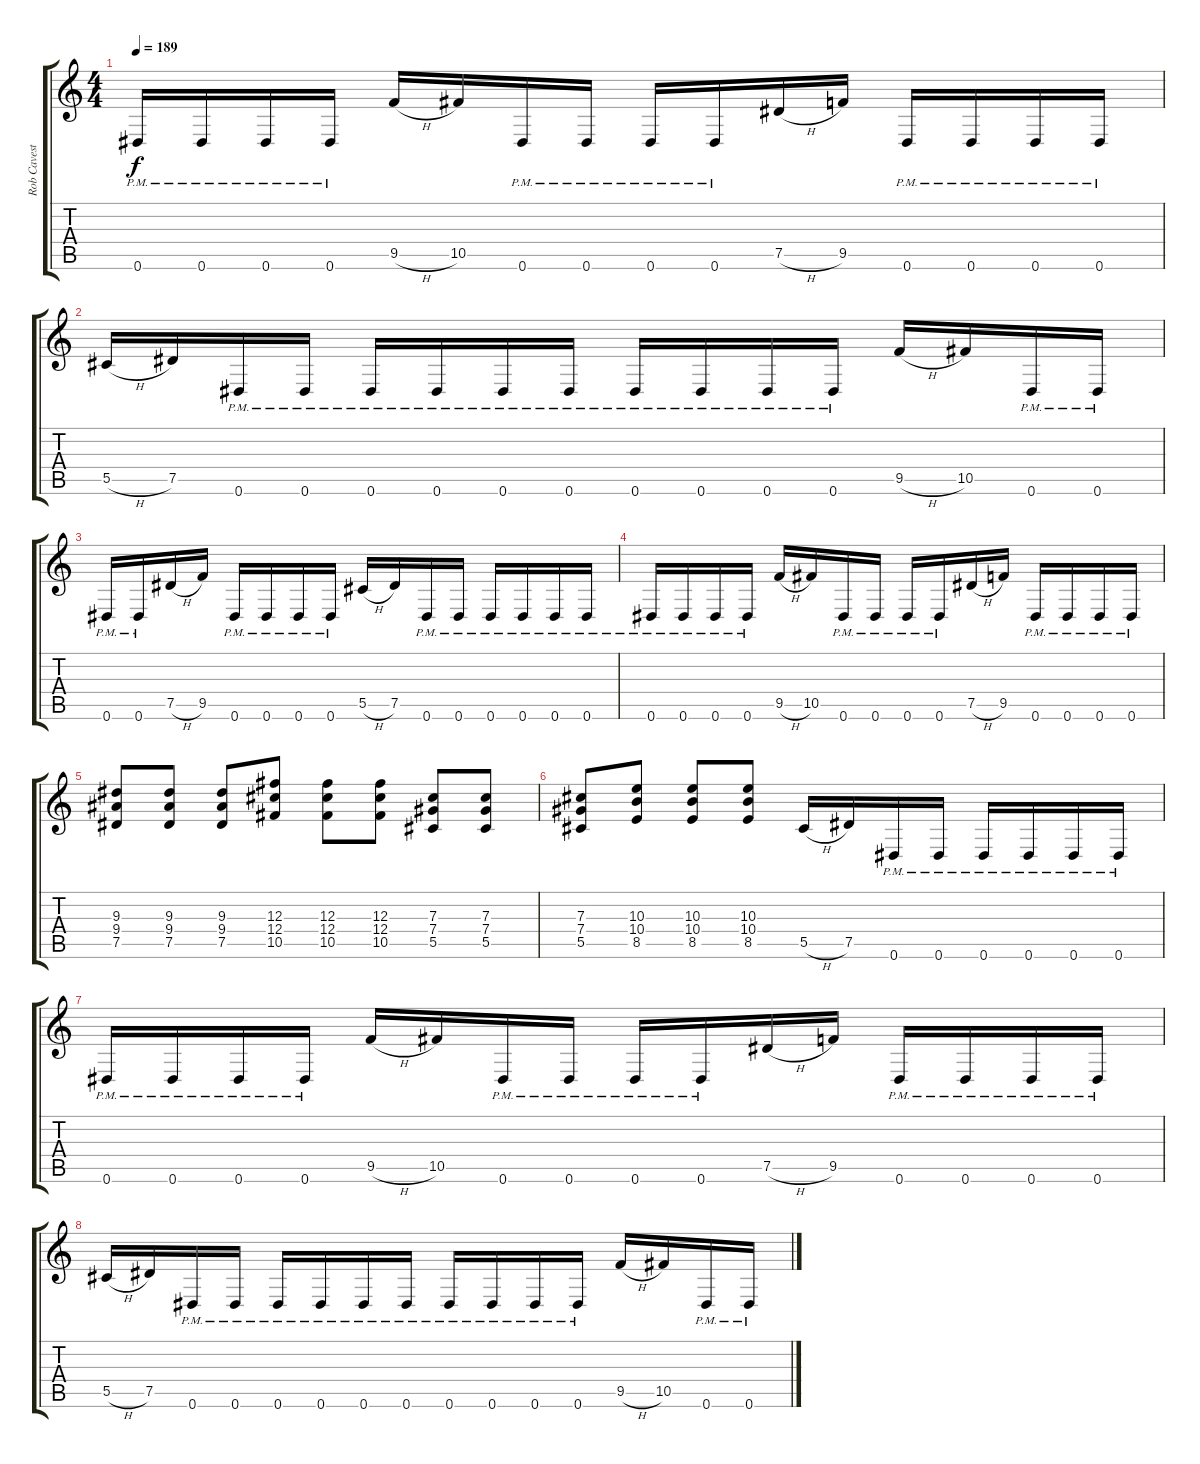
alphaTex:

\track ("Rob Cavestany" "Rob Cavest") {instrument distortionguitar}
\staff {score tabs}
\tuning (Eb4 Bb3 Gb3 Db3 Ab2 Eb2) {hide}
\ts (4 4)
\tempo 189
\clef g2
\ks c
0.6{pm}.16{dy f} 0.6{pm}.16 0.6{pm}.16 0.6{pm}.16 9.5{h}.16 10.5.16 0.6{pm}.16 0.6{pm}.16 0.6{pm}.16 0.6{pm}.16 7.5{h}.16 9.5.16 0.6{pm}.16 0.6{pm}.16 0.6{pm}.16 0.6{pm}.16 |
5.5{h}.16 7.5.16 0.6{pm}.16 0.6{pm}.16 0.6{pm}.16 0.6{pm}.16 0.6{pm}.16 0.6{pm}.16 0.6{pm}.16 0.6{pm}.16 0.6{pm}.16 0.6{pm}.16 9.5{h}.16 10.5.16 0.6{pm}.16 0.6{pm}.16 |
0.6{pm}.16 0.6{pm}.16 7.5{h}.16 9.5.16 0.6{pm}.16 0.6{pm}.16 0.6{pm}.16 0.6{pm}.16 5.5{h}.16 7.5.16 0.6{pm}.16 0.6{pm}.16 0.6{pm}.16 0.6{pm}.16 0.6{pm}.16 0.6{pm}.16 |
0.6{pm}.16 0.6{pm}.16 0.6{pm}.16 0.6{pm}.16 9.5{h}.16 10.5.16 0.6{pm}.16 0.6{pm}.16 0.6{pm}.16 0.6{pm}.16 7.5{h}.16 9.5.16 0.6{pm}.16 0.6{pm}.16 0.6{pm}.16 0.6{pm}.16 |
(9.3 9.4 7.5).8 (9.3 9.4 7.5).8 (9.3 9.4 7.5).8 (12.3 12.4 10.5).8 (12.3 12.4 10.5).8 (12.3 12.4 10.5).8 (7.3 7.4 5.5).8 (7.3 7.4 5.5).8 |
(7.3 7.4 5.5).8 (10.3 10.4 8.5).8 (10.3 10.4 8.5).8 (10.3 10.4 8.5).8 5.5{h}.16 7.5.16 0.6{pm}.16 0.6{pm}.16 0.6{pm}.16 0.6{pm}.16 0.6{pm}.16 0.6{pm}.16 |
0.6{pm}.16 0.6{pm}.16 0.6{pm}.16 0.6{pm}.16 9.5{h}.16 10.5.16 0.6{pm}.16 0.6{pm}.16 0.6{pm}.16 0.6{pm}.16 7.5{h}.16 9.5.16 0.6{pm}.16 0.6{pm}.16 0.6{pm}.16 0.6{pm}.16 |
5.5{h}.16 7.5.16 0.6{pm}.16 0.6{pm}.16 0.6{pm}.16 0.6{pm}.16 0.6{pm}.16 0.6{pm}.16 0.6{pm}.16 0.6{pm}.16 0.6{pm}.16 0.6{pm}.16 9.5{h}.16 10.5.16 0.6{pm}.16 0.6{pm}.16
